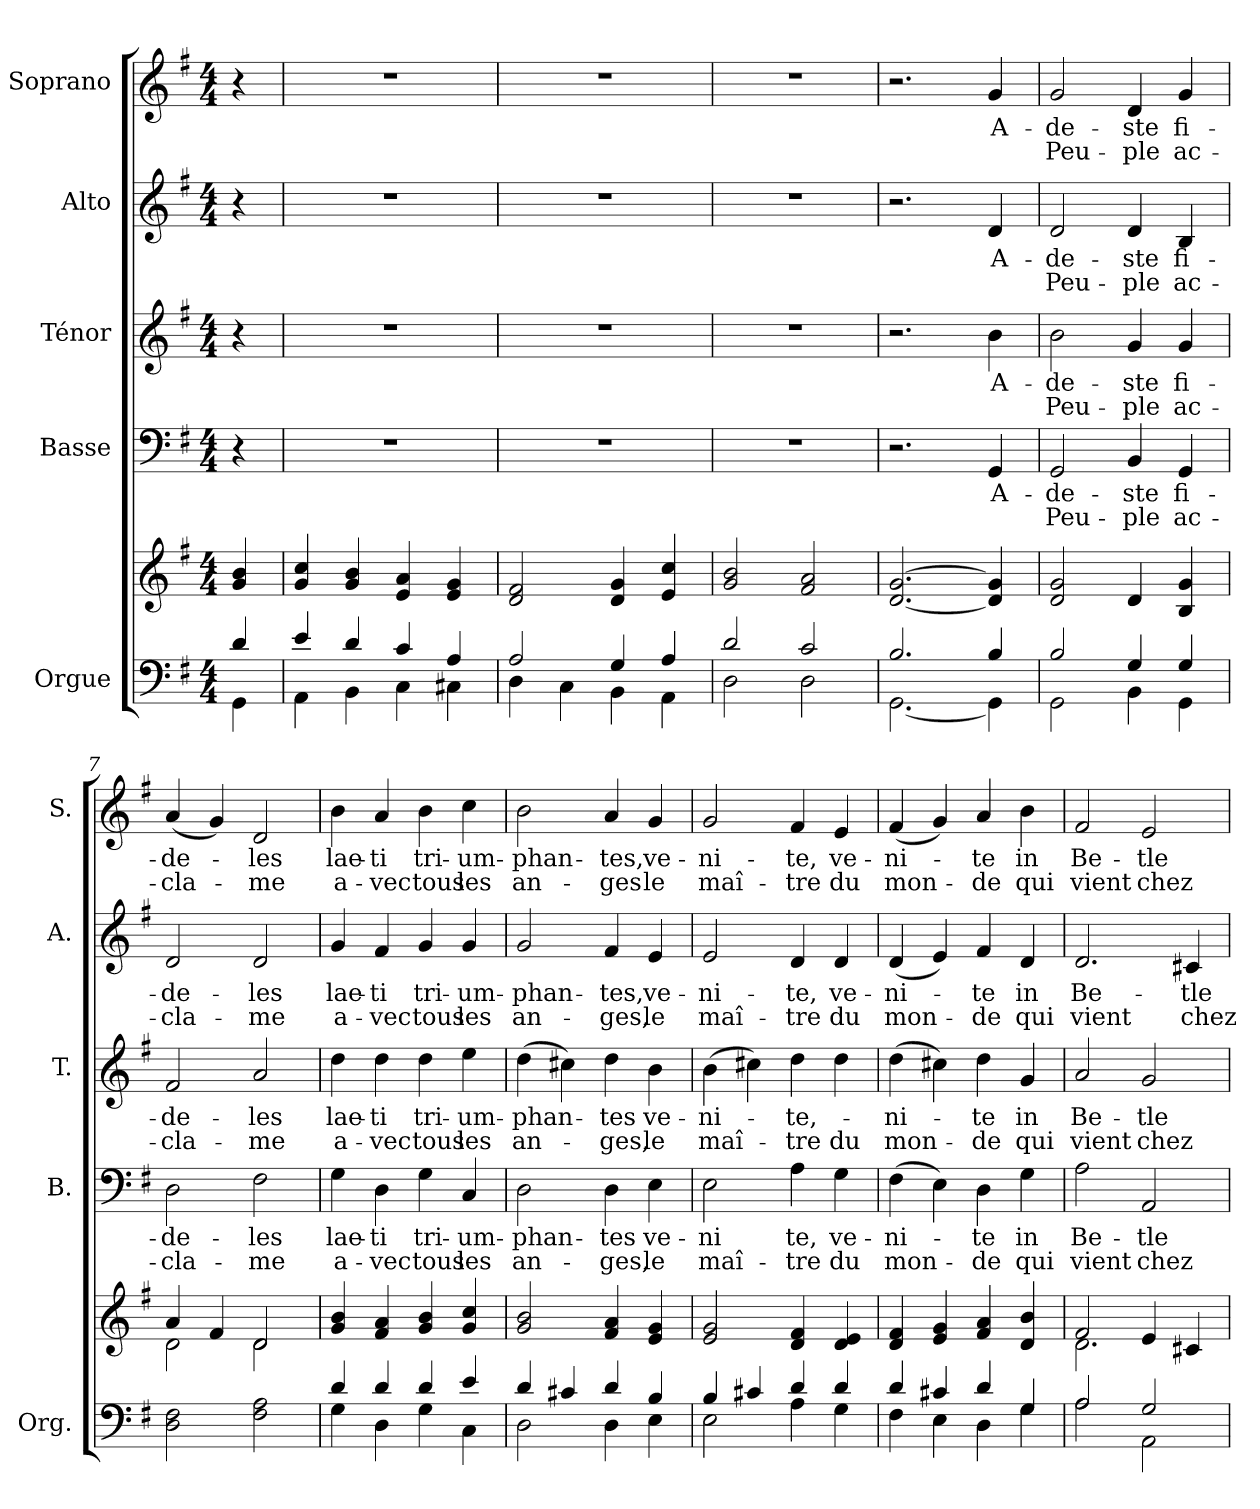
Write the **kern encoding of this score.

**kern	**kern	**kern	**text	**text	**kern	**text	**text	**kern	**text	**text	**kern	**text	**text
*part5	*part5	*part4	*part4	*part4	*part3	*part3	*part3	*part2	*part2	*part2	*part1	*part1	*part1
*staff6	*staff5	*staff4	*staff4	*staff4	*staff3	*staff3	*staff3	*staff2	*staff2	*staff2	*staff1	*staff1	*staff1
*I"Orgue	*	*I"Basse	*	*	*I"Ténor	*	*	*I"Alto	*	*	*I"Soprano	*	*
*I'Org.	*	*I'B.	*	*	*I'T.	*	*	*I'A.	*	*	*I'S.	*	*
*clefF4	*clefG2	*clefF4	*	*	*clefG2	*	*	*clefG2	*	*	*clefG2	*	*
*k[f#]	*k[f#]	*k[f#]	*	*	*k[f#]	*	*	*k[f#]	*	*	*k[f#]	*	*
*M4/4	*M4/4	*M4/4	*	*	*M4/4	*	*	*M4/4	*	*	*M4/4	*	*
=1	=1	=1	=1	=1	=1	=1	=1	=1	=1	=1	=1	=1	=1
*^	*	*	*	*	*	*	*	*	*	*	*	*	*
4d/	4GG\	4g/ 4b/	4r	.	.	4r	.	.	4r	.	.	4r	.	.
=2	=2	=2	=2	=2	=2	=2	=2	=2	=2	=2	=2	=2	=2	=2
4e/	4AA\	4g/ 4cc/	1r	.	.	1r	.	.	1r	.	.	1r	.	.
4d/	4BB\	4g/ 4b/	.	.	.	.	.	.	.	.	.	.	.	.
4c/	4C\	4e/ 4a/	.	.	.	.	.	.	.	.	.	.	.	.
4A/	4C#X\	4e/ 4g/	.	.	.	.	.	.	.	.	.	.	.	.
=3	=3	=3	=3	=3	=3	=3	=3	=3	=3	=3	=3	=3	=3	=3
2A/	4D\	2d/ 2f#/	1r	.	.	1r	.	.	1r	.	.	1r	.	.
.	4C\	.	.	.	.	.	.	.	.	.	.	.	.	.
4G/	4BB\	4d/ 4g/	.	.	.	.	.	.	.	.	.	.	.	.
4A/	4AA\	4e/ 4cc/	.	.	.	.	.	.	.	.	.	.	.	.
=4	=4	=4	=4	=4	=4	=4	=4	=4	=4	=4	=4	=4	=4	=4
2d/	2D\	2g/ 2b/	1r	.	.	1r	.	.	1r	.	.	1r	.	.
2c/	2D\	2f#/ 2a/	.	.	.	.	.	.	.	.	.	.	.	.
=5	=5	=5	=5	=5	=5	=5	=5	=5	=5	=5	=5	=5	=5	=5
2.B/	[2.GG\	[2.d/ [2.g/	2.r	.	.	2.r	.	.	2.r	.	.	2.r	.	.
!	!	!	!	!LO:LY:b	!	!	!LO:LY:b	!	!	!LO:LY:b	!	!	!LO:LY:b	!
4B/	4GG\]	4d/] 4g/]	4GG/	A-	.	4b\	A-	.	4d/	A-	.	4g/	A-	.
=6	=6	=6	=6	=6	=6	=6	=6	=6	=6	=6	=6	=6	=6	=6
!	!	!	!	!LO:LY:b	!LO:LY:b	!	!LO:LY:b	!LO:LY:b	!	!LO:LY:b	!LO:LY:b	!	!LO:LY:b	!LO:LY:b
2B/	2GG\	2d/ 2g/	2GG/	-de-	Peu-	2b\	-de-	Peu-	2d/	-de-	Peu-	2g/	-de-	Peu-
!	!	!	!	!LO:LY:b	!LO:LY:b	!	!LO:LY:b	!LO:LY:b	!	!LO:LY:b	!LO:LY:b	!	!LO:LY:b	!LO:LY:b
4G/	4BB\	4d/	4BB/	-ste	-ple	4g/	-ste	-ple	4d/	-ste	-ple	4d/	-ste	-ple
!	!	!	!	!LO:LY:b	!LO:LY:b	!	!LO:LY:b	!LO:LY:b	!	!LO:LY:b	!LO:LY:b	!	!LO:LY:b	!LO:LY:b
4G/	4GG\	4B/ 4g/	4GG/	fi-	ac-	4g/	fi-	ac-	4B/	fi-	ac-	4g/	fi-	ac-
=7	=7	=7	=7	=7	=7	=7	=7	=7	=7	=7	=7	=7	=7	=7
*	*	*^	*	*	*	*	*	*	*	*	*	*	*	*
!	!	!	!	!	!LO:LY:b	!LO:LY:b	!	!LO:LY:b	!LO:LY:b	!	!LO:LY:b	!LO:LY:b	!	!LO:LY:b	!LO:LY:b
*v	*v	*	*	*	*	*	*	*	*	*	*	*	*	*	*
2D\ 2F#\	4a/	2d\	2D\	-de-	-cla-	2f#/	-de-	-cla-	2d/	-de-	-cla-	(4a/	-de-	-cla-
.	4f#/	.	.	.	.	.	.	.	.	.	.	4g/)	.	.
!	!	!	!	!LO:LY:b	!LO:LY:b	!	!LO:LY:b	!LO:LY:b	!	!LO:LY:b	!LO:LY:b	!	!LO:LY:b	!LO:LY:b
2F#\ 2A\	2d/	2d\	2F#\	-les	-me	2a/	-les	-me	2d/	-les	-me	2d/	-les	-me
=8	=8	=8	=8	=8	=8	=8	=8	=8	=8	=8	=8	=8	=8	=8
*^	*	*	*	*	*	*	*	*	*	*	*	*	*	*
!	!	!	!	!	!LO:LY:b	!LO:LY:b	!	!LO:LY:b	!LO:LY:b	!	!LO:LY:b	!LO:LY:b	!	!LO:LY:b	!LO:LY:b
*	*	*v	*v	*	*	*	*	*	*	*	*	*	*	*	*
4d/	4G\	4g/ 4b/	4G\	lae-	a-	4dd\	lae-	a-	4g/	lae-	a-	4b\	lae-	a-
!	!	!	!	!LO:LY:b	!LO:LY:b	!	!LO:LY:b	!LO:LY:b	!	!LO:LY:b	!LO:LY:b	!	!LO:LY:b	!LO:LY:b
4d/	4D\	4f#/ 4a/	4D\	-ti	-vec	4dd\	-ti	-vec	4f#/	-ti	-vec	4a/	-ti	-vec
!	!	!	!	!LO:LY:b	!LO:LY:b	!	!LO:LY:b	!LO:LY:b	!	!LO:LY:b	!LO:LY:b	!	!LO:LY:b	!LO:LY:b
4d/	4G\	4g/ 4b/	4G\	tri-	tous	4dd\	tri-	tous	4g/	tri-	tous	4b\	tri-	tous
!	!	!	!	!LO:LY:b	!LO:LY:b	!	!LO:LY:b	!LO:LY:b	!	!LO:LY:b	!LO:LY:b	!	!LO:LY:b	!LO:LY:b
4e/	4C\	4g/ 4cc/	4C/	-um-	les	4ee\	-um-	les	4g/	-um-	les	4cc\	-um-	les
=9	=9	=9	=9	=9	=9	=9	=9	=9	=9	=9	=9	=9	=9	=9
!	!	!	!	!LO:LY:b	!LO:LY:b	!	!LO:LY:b	!LO:LY:b	!	!LO:LY:b	!LO:LY:b	!	!LO:LY:b	!LO:LY:b
4d/	2D\	2g/ 2b/	2D\	-phan-	an-	(4dd\	-phan-	an-	2g/	-phan-	an-	2b\	-phan-	an-
4c#X/	.	.	.	.	.	4cc#X\)	.	.	.	.	.	.	.	.
!	!	!	!	!LO:LY:b	!LO:LY:b	!	!LO:LY:b	!LO:LY:b	!	!LO:LY:b	!LO:LY:b	!	!LO:LY:b	!LO:LY:b
4d/	4D\	4f#/ 4a/	4D\	-tes	-ges,	4dd\	-tes	-ges,	4f#/	-tes,	-ges,	4a/	-tes,	-ges
!	!	!	!	!LO:LY:b	!LO:LY:b	!	!LO:LY:b	!LO:LY:b	!	!LO:LY:b	!LO:LY:b	!	!LO:LY:b	!LO:LY:b
4B/	4E\	4e/ 4g/	4E\	ve-	le	4b\	ve-	le	4e/	ve-	le	4g/	ve-	le
!!LO:LB:g=z
=10	=10	=10	=10	=10	=10	=10	=10	=10	=10	=10	=10	=10	=10	=10
!	!	!	!	!LO:LY:b	!LO:LY:b	!	!LO:LY:b	!LO:LY:b	!	!LO:LY:b	!LO:LY:b	!	!LO:LY:b	!LO:LY:b
4B/	2E\	2e/ 2g/	2E\	-ni	maî-	(4b\	-ni-	maî-	2e/	-ni-	maî-	2g/	-ni-	maî-
4c#X/	.	.	.	.	.	4cc#X\)	.	.	.	.	.	.	.	.
!	!	!	!	!LO:LY:b	!LO:LY:b	!	!LO:LY:b	!LO:LY:b	!	!LO:LY:b	!LO:LY:b	!	!LO:LY:b	!LO:LY:b
4d/	4A\	4d/ 4f#/	4A\	te,	-tre	4dd\	-te,-	-tre	4d/	-te,	-tre	4f#/	-te,	-tre
!	!	!	!	!LO:LY:b	!LO:LY:b	!	!	!LO:LY:b	!	!LO:LY:b	!LO:LY:b	!	!LO:LY:b	!LO:LY:b
4d/	4G\	4d/ 4e/	4G\	ve-	du	4dd\	.	du	4d/	ve-	du	4e/	ve-	du
=11	=11	=11	=11	=11	=11	=11	=11	=11	=11	=11	=11	=11	=11	=11
!	!	!	!	!LO:LY:b	!LO:LY:b	!	!LO:LY:b	!LO:LY:b	!	!LO:LY:b	!LO:LY:b	!	!LO:LY:b	!LO:LY:b
4d/	4F#\	4d/ 4f#/	(4F#\	-ni-	mon-	(4dd\	-ni-	mon-	(4d/	-ni-	mon-	(4f#/	-ni-	mon-
4c#X/	4E\	4e/ 4g/	4E\)	.	.	4cc#X\)	.	.	4e/)	.	.	4g/)	.	.
!	!	!	!	!LO:LY:b	!LO:LY:b	!	!LO:LY:b	!LO:LY:b	!	!LO:LY:b	!LO:LY:b	!	!LO:LY:b	!LO:LY:b
4d/	4D\	4f#/ 4a/	4D\	-te	-de	4dd\	-te	-de	4f#/	-te	-de	4a/	-te	-de
!	!	!	!	!LO:LY:b	!LO:LY:b	!	!LO:LY:b	!LO:LY:b	!	!LO:LY:b	!LO:LY:b	!	!LO:LY:b	!LO:LY:b
4G/	4G\	4d/ 4b/	4G\	in	qui	4g/	in	qui	4d/	in	qui	4b\	in	qui
=12	=12	=12	=12	=12	=12	=12	=12	=12	=12	=12	=12	=12	=12	=12
*	*	*^	*	*	*	*	*	*	*	*	*	*	*	*
!	!	!	!	!	!LO:LY:b	!LO:LY:b	!	!LO:LY:b	!LO:LY:b	!	!LO:LY:b	!LO:LY:b	!	!LO:LY:b	!LO:LY:b
2A/	2A\	2f#/	2.d\	2A\	Be-	vient	2a/	Be-	vient	2.d/	Be-	vient	2f#/	Be-	vient
!	!	!	!	!	!LO:LY:b	!LO:LY:b	!	!LO:LY:b	!LO:LY:b	!	!	!	!	!LO:LY:b	!LO:LY:b
2G/	2AA\	4e/	.	2AA/	-tle	chez	2g/	-tle	chez	.	.	.	2e/	-tle-	chez
!	!	!	!	!	!	!	!	!	!	!	!LO:LY:b	!LO:LY:b	!	!	!
.	.	4c#X/	4ryy	.	.	.	.	.	.	4c#X/	-tle	chez	.	.	.
*v	*v	*	*	*	*	*	*	*	*	*	*	*	*	*	*
*	*v	*v	*	*	*	*	*	*	*	*	*	*	*	*
=	=	=	=	=	=	=	=	=	=	=	=	=	=
*-	*-	*-	*-	*-	*-	*-	*-	*-	*-	*-	*-	*-	*-
